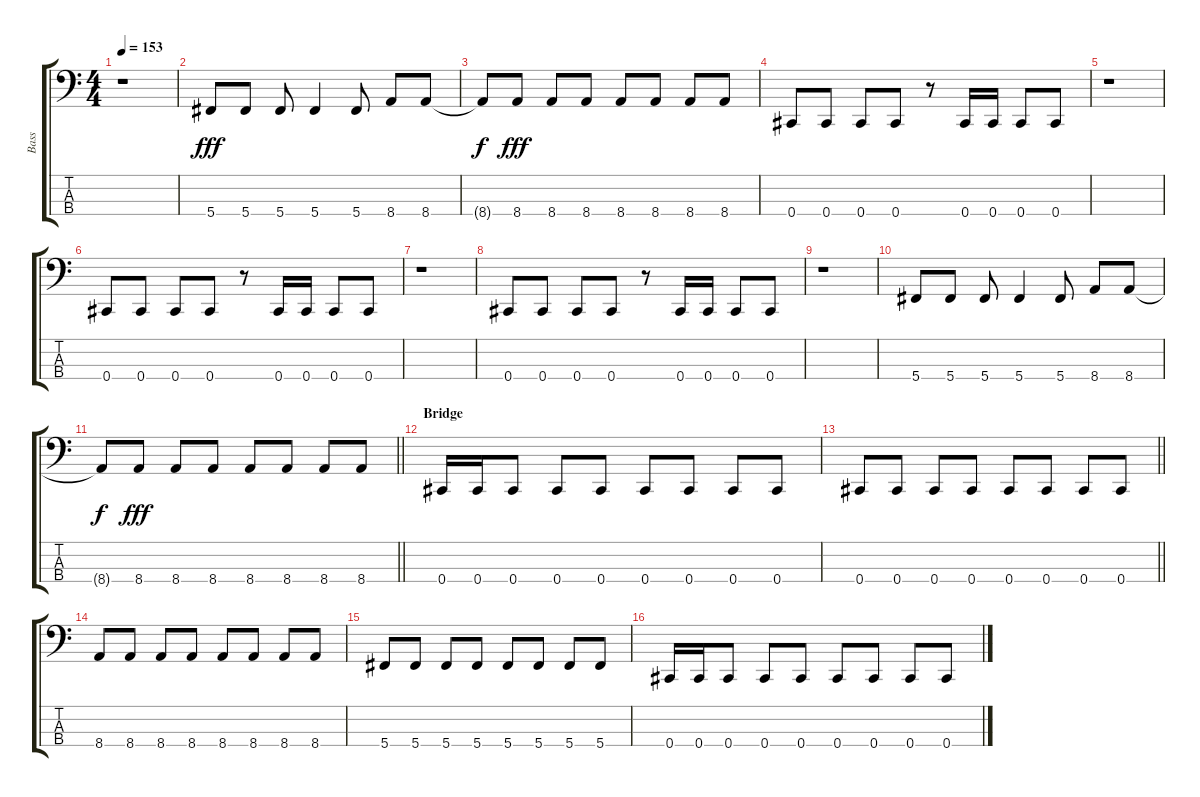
\track ("Bass" "Bass") {instrument electricbassfinger}
\staff {score tabs}
\tuning (Gb2 Db2 Ab1 Db1) {hide}
\ts (4 4)
\tempo 153
\clef f4
\ks c
r.1{dy fff} |
5.4.8 5.4.8 5.4.8 5.4.4 5.4.8 8.4.8 8.4.8 |
8.4{t}.8{dy f} 8.4.8{dy fff} 8.4.8 8.4.8 8.4.8 8.4.8 8.4.8 8.4.8 |
0.4.8 0.4.8 0.4.8 0.4.8 r.8 0.4.16 0.4.16 0.4.8 0.4.8 |
r.1 |
0.4.8 0.4.8 0.4.8 0.4.8 r.8 0.4.16 0.4.16 0.4.8 0.4.8 |
r.1 |
0.4.8 0.4.8 0.4.8 0.4.8 r.8 0.4.16 0.4.16 0.4.8 0.4.8 |
r.1 |
5.4.8 5.4.8 5.4.8 5.4.4 5.4.8 8.4.8 8.4.8 |
\barLineRight lightlight
8.4{t}.8{dy f} 8.4.8{dy fff} 8.4.8 8.4.8 8.4.8 8.4.8 8.4.8 8.4.8 |
\section ("" "Bridge")
0.4.16 0.4.16 0.4.8 0.4.8 0.4.8 0.4.8 0.4.8 0.4.8 0.4.8 |
\barLineRight lightlight
0.4.8 0.4.8 0.4.8 0.4.8 0.4.8 0.4.8 0.4.8 0.4.8 |
8.4.8 8.4.8 8.4.8 8.4.8 8.4.8 8.4.8 8.4.8 8.4.8 |
5.4.8 5.4.8 5.4.8 5.4.8 5.4.8 5.4.8 5.4.8 5.4.8 |
0.4.16 0.4.16 0.4.8 0.4.8 0.4.8 0.4.8 0.4.8 0.4.8 0.4.8
